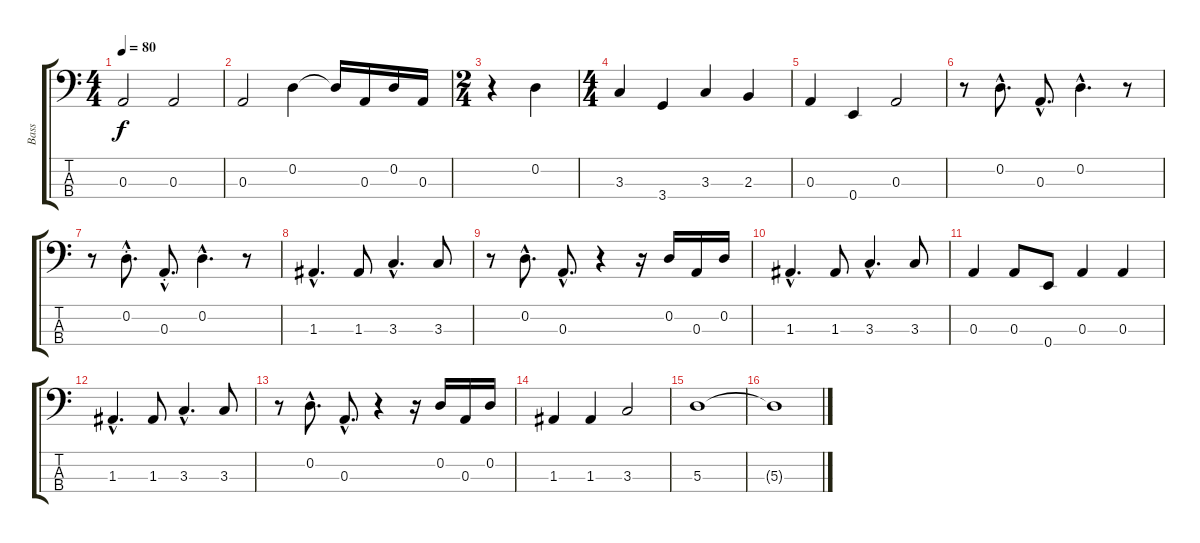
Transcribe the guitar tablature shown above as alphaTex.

\track ("Bass" "Bass") {instrument electricbassfinger}
\staff {score tabs}
\tuning (G2 D2 A1 E1) {hide}
\ts (4 4)
\tempo 80
\clef f4
\ks c
0.3.2{dy f} 0.3.2 |
0.3.2 0.2.4 0.2{t}.16 0.3.16 0.2.16 0.3.16 |
\ts (2 4)
r.4 0.2.4 |
\ts (4 4)
3.3.4 3.4.4 3.3.4 2.3.4 |
0.3.4 0.4.4 0.3.2 |
r.8 0.2{hac}.8{d} 0.3{hac}.8{d} 0.2{hac}.4{d} r.8 |
r.8 0.2{hac st}.8{d} 0.3{hac st}.8{d} 0.2{hac}.4{d} r.8 |
1.3{hac}.4{d} 1.3.8 3.3{hac}.4{d} 3.3.8 |
r.8 0.2{hac}.8{d} 0.3{hac}.8{d} r.4 r.16 0.2.16 0.3.16 0.2.16 |
1.3{hac}.4{d} 1.3.8 3.3{hac}.4{d} 3.3.8 |
0.3.4 0.3.8 0.4.8 0.3.4 0.3.4 |
1.3{hac}.4{d} 1.3.8 3.3{hac}.4{d} 3.3.8 |
r.8 0.2{hac}.8{d} 0.3{hac}.8{d} r.4 r.16 0.2.16 0.3.16 0.2.16 |
1.3.4 1.3.4 3.3.2 |
5.3.1 |
5.3{t}.1
